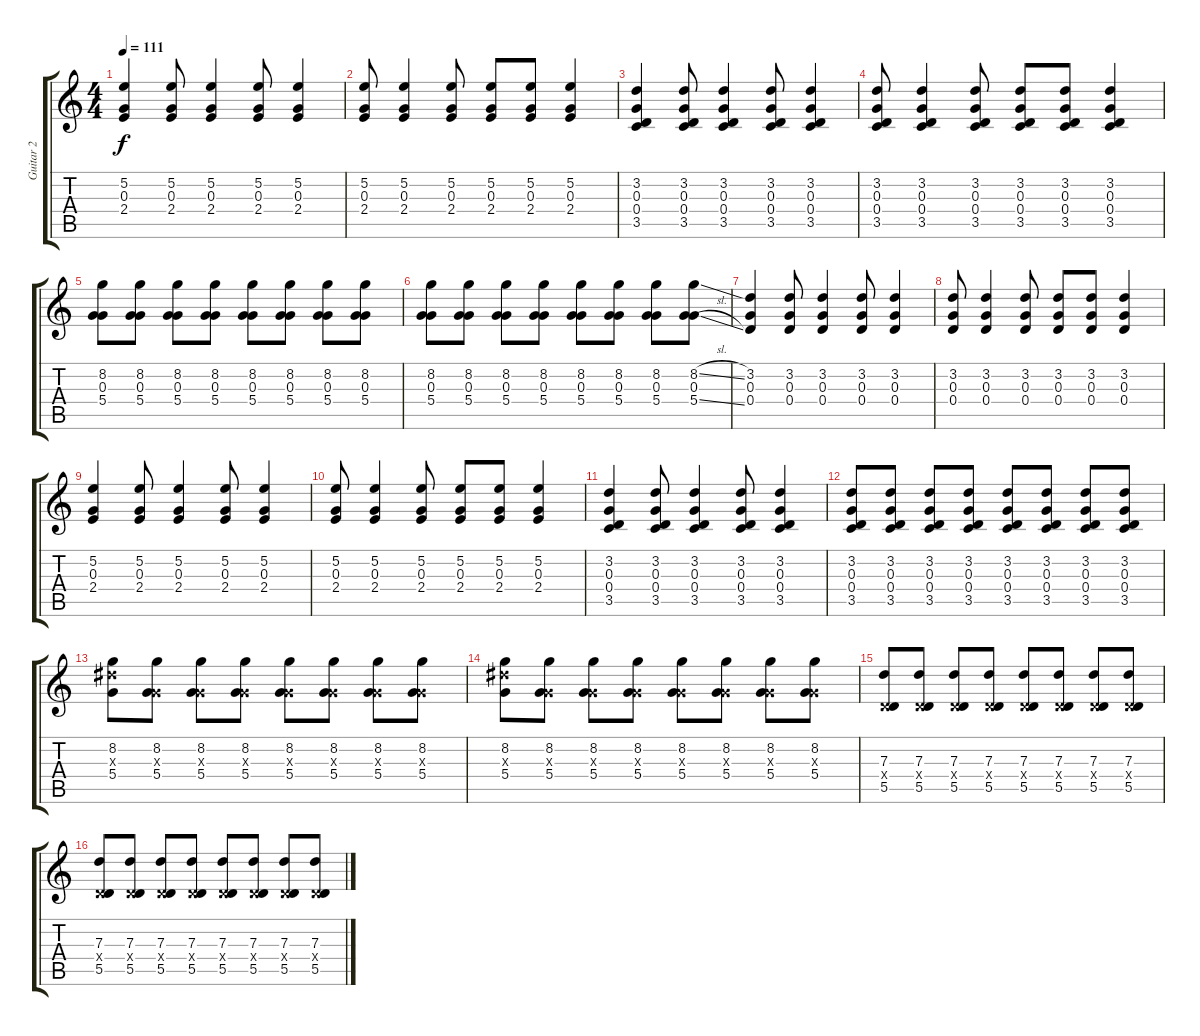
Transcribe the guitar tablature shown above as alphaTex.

\track ("Guitar 2" "Guitar 2") {instrument electricguitarclean}
\staff {score tabs}
\tuning (E4 B3 G3 D3 A2 D2) {hide}
\ts (4 4)
\tempo 111
\clef g2
\ks c
(5.2 0.3 2.4).4{dy f} (5.2 0.3 2.4).8 (5.2 0.3 2.4).4 (5.2 0.3 2.4).8 (5.2 0.3 2.4).4 |
(5.2 0.3 2.4).8 (5.2 0.3 2.4).4 (5.2 0.3 2.4).8 (5.2 0.3 2.4).8 (5.2 0.3 2.4).8 (5.2 0.3 2.4).4 |
(3.2 0.3 0.4 3.5).4 (3.2 0.3 0.4 3.5).8 (3.2 0.3 0.4 3.5).4 (3.2 0.3 0.4 3.5).8 (3.2 0.3 0.4 3.5).4 |
(3.2 0.3 0.4 3.5).8 (3.2 0.3 0.4 3.5).4 (3.2 0.3 0.4 3.5).8 (3.2 0.3 0.4 3.5).8 (3.2 0.3 0.4 3.5).8 (3.2 0.3 0.4 3.5).4 |
(8.2 0.3 5.4).8 (8.2 0.3 5.4).8 (8.2 0.3 5.4).8 (8.2 0.3 5.4).8 (8.2 0.3 5.4).8 (8.2 0.3 5.4).8 (8.2 0.3 5.4).8 (8.2 0.3 5.4).8 |
(8.2 0.3 5.4).8 (8.2 0.3 5.4).8 (8.2 0.3 5.4).8 (8.2 0.3 5.4).8 (8.2 0.3 5.4).8 (8.2 0.3 5.4).8 (8.2 0.3 5.4).8 (8.2{sl} 0.3 5.4{sl}).8 |
(3.2 0.3 0.4).4 (3.2 0.3 0.4).8 (3.2 0.3 0.4).4 (3.2 0.3 0.4).8 (3.2 0.3 0.4).4 |
(3.2 0.3 0.4).8 (3.2 0.3 0.4).4 (3.2 0.3 0.4).8 (3.2 0.3 0.4).8 (3.2 0.3 0.4).8 (3.2 0.3 0.4).4 |
(5.2 0.3 2.4).4 (5.2 0.3 2.4).8 (5.2 0.3 2.4).4 (5.2 0.3 2.4).8 (5.2 0.3 2.4).4 |
(5.2 0.3 2.4).8 (5.2 0.3 2.4).4 (5.2 0.3 2.4).8 (5.2 0.3 2.4).8 (5.2 0.3 2.4).8 (5.2 0.3 2.4).4 |
(3.2 0.3 0.4 3.5).4 (3.2 0.3 0.4 3.5).8 (3.2 0.3 0.4 3.5).4 (3.2 0.3 0.4 3.5).8 (3.2 0.3 0.4 3.5).4 |
(3.2 0.3 0.4 3.5).8 (3.2 0.3 0.4 3.5).8 (3.2 0.3 0.4 3.5).8 (3.2 0.3 0.4 3.5).8 (3.2 0.3 0.4 3.5).8 (3.2 0.3 0.4 3.5).8 (3.2 0.3 0.4 3.5).8 (3.2 0.3 0.4 3.5).8 |
(8.2 8.3{x} 5.4).8{instrument overdrivenguitar} (8.2 0.3{x} 5.4).8 (8.2 0.3{x} 5.4).8 (8.2 0.3{x} 5.4).8 (8.2 0.3{x} 5.4).8 (8.2 0.3{x} 5.4).8 (8.2 0.3{x} 5.4).8 (8.2 0.3{x} 5.4).8 |
(8.2 8.3{x} 5.4).8 (8.2 0.3{x} 5.4).8 (8.2 0.3{x} 5.4).8 (8.2 0.3{x} 5.4).8 (8.2 0.3{x} 5.4).8 (8.2 0.3{x} 5.4).8 (8.2 0.3{x} 5.4).8 (8.2 0.3{x} 5.4).8 |
(7.3 0.4{x} 5.5).8 (7.3 0.4{x} 5.5).8 (7.3 0.4{x} 5.5).8 (7.3 0.4{x} 5.5).8 (7.3 0.4{x} 5.5).8 (7.3 0.4{x} 5.5).8 (7.3 0.4{x} 5.5).8 (7.3 0.4{x} 5.5).8 |
(7.3 0.4{x} 5.5).8 (7.3 0.4{x} 5.5).8 (7.3 0.4{x} 5.5).8 (7.3 0.4{x} 5.5).8 (7.3 0.4{x} 5.5).8 (7.3 0.4{x} 5.5).8 (7.3 0.4{x} 5.5).8 (7.3 0.4{x} 5.5).8
